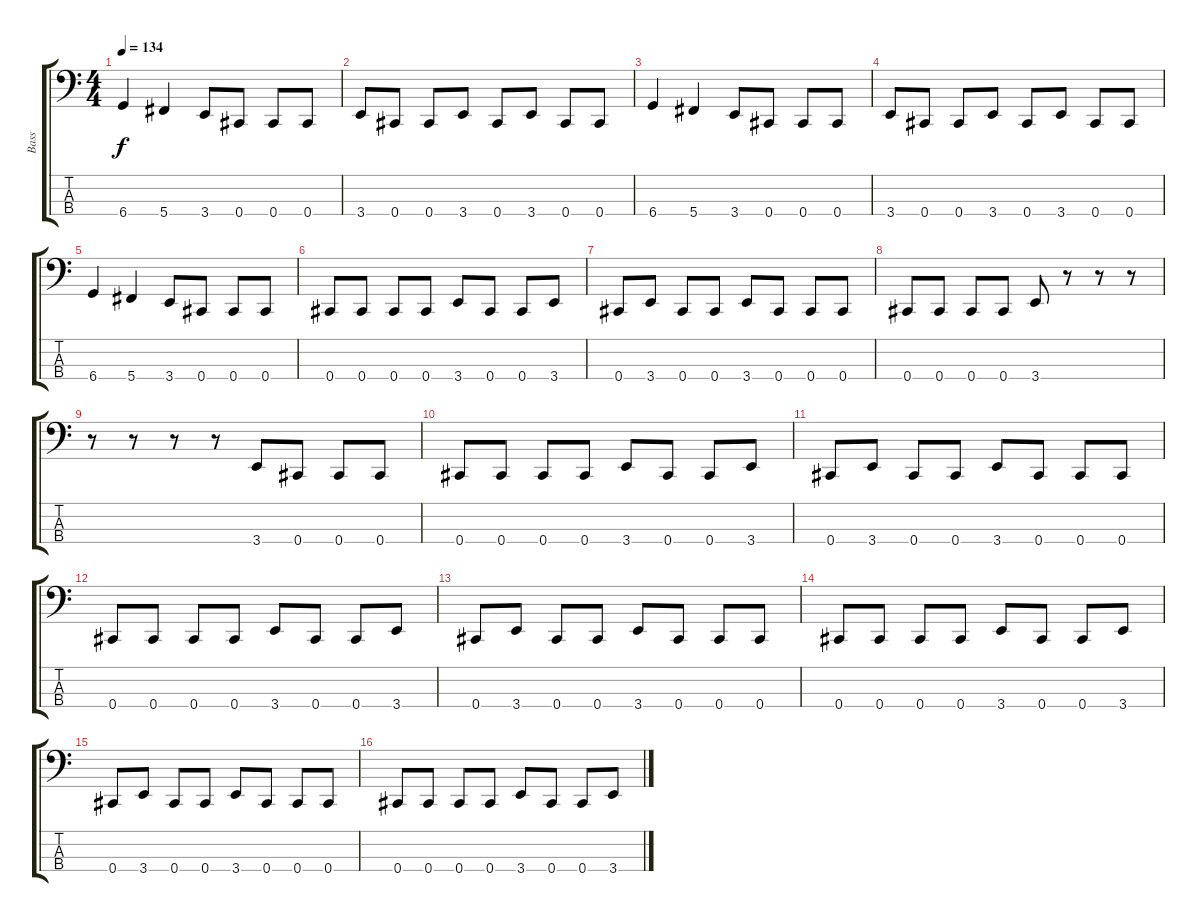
\track ("Bass" "Bass") {instrument electricbasspick}
\staff {score tabs}
\tuning (Gb2 Db2 Ab1 Db1) {hide}
\ts (4 4)
\tempo 134
\clef f4
\ks c
6.4.4{dy f} 5.4.4 3.4.8 0.4.8 0.4.8 0.4.8 |
3.4.8 0.4.8 0.4.8 3.4.8 0.4.8 3.4.8 0.4.8 0.4.8 |
6.4.4 5.4.4 3.4.8 0.4.8 0.4.8 0.4.8 |
3.4.8 0.4.8 0.4.8 3.4.8 0.4.8 3.4.8 0.4.8 0.4.8 |
6.4.4 5.4.4 3.4.8 0.4.8 0.4.8 0.4.8 |
0.4.8 0.4.8 0.4.8 0.4.8 3.4.8 0.4.8 0.4.8 3.4.8 |
0.4.8 3.4.8 0.4.8 0.4.8 3.4.8 0.4.8 0.4.8 0.4.8 |
0.4.8 0.4.8 0.4.8 0.4.8 3.4.8 r.8 r.8 r.8 |
r.8 r.8 r.8 r.8 3.4.8 0.4.8 0.4.8 0.4.8 |
0.4.8 0.4.8 0.4.8 0.4.8 3.4.8 0.4.8 0.4.8 3.4.8 |
0.4.8 3.4.8 0.4.8 0.4.8 3.4.8 0.4.8 0.4.8 0.4.8 |
0.4.8 0.4.8 0.4.8 0.4.8 3.4.8 0.4.8 0.4.8 3.4.8 |
0.4.8 3.4.8 0.4.8 0.4.8 3.4.8 0.4.8 0.4.8 0.4.8 |
0.4.8 0.4.8 0.4.8 0.4.8 3.4.8 0.4.8 0.4.8 3.4.8 |
0.4.8 3.4.8 0.4.8 0.4.8 3.4.8 0.4.8 0.4.8 0.4.8 |
0.4.8 0.4.8 0.4.8 0.4.8 3.4.8 0.4.8 0.4.8 3.4.8
